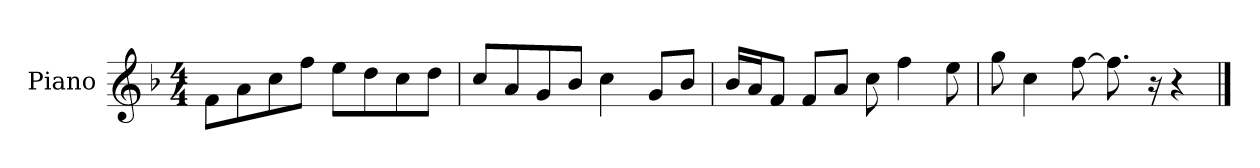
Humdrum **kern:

**kern
*part1
*staff1
*I"Piano
*I'P-no
*clefG2
*k[b-]
*M4/4
*MM90
=1
8f\L
8a\
8cc\
8ff\J
8ee\L
8dd\
8cc\
8dd\J
=2
8cc/L
8a/
8g/
8b-/J
4cc\
8g/L
8b-/J
=3
16b-/LL
16a/J
8f/J
8f/L
8a/J
8cc\
4ff\
8ee\
=4
8gg\
4cc\
[8ff\
8.ff\]
16r
4r
==
*-
